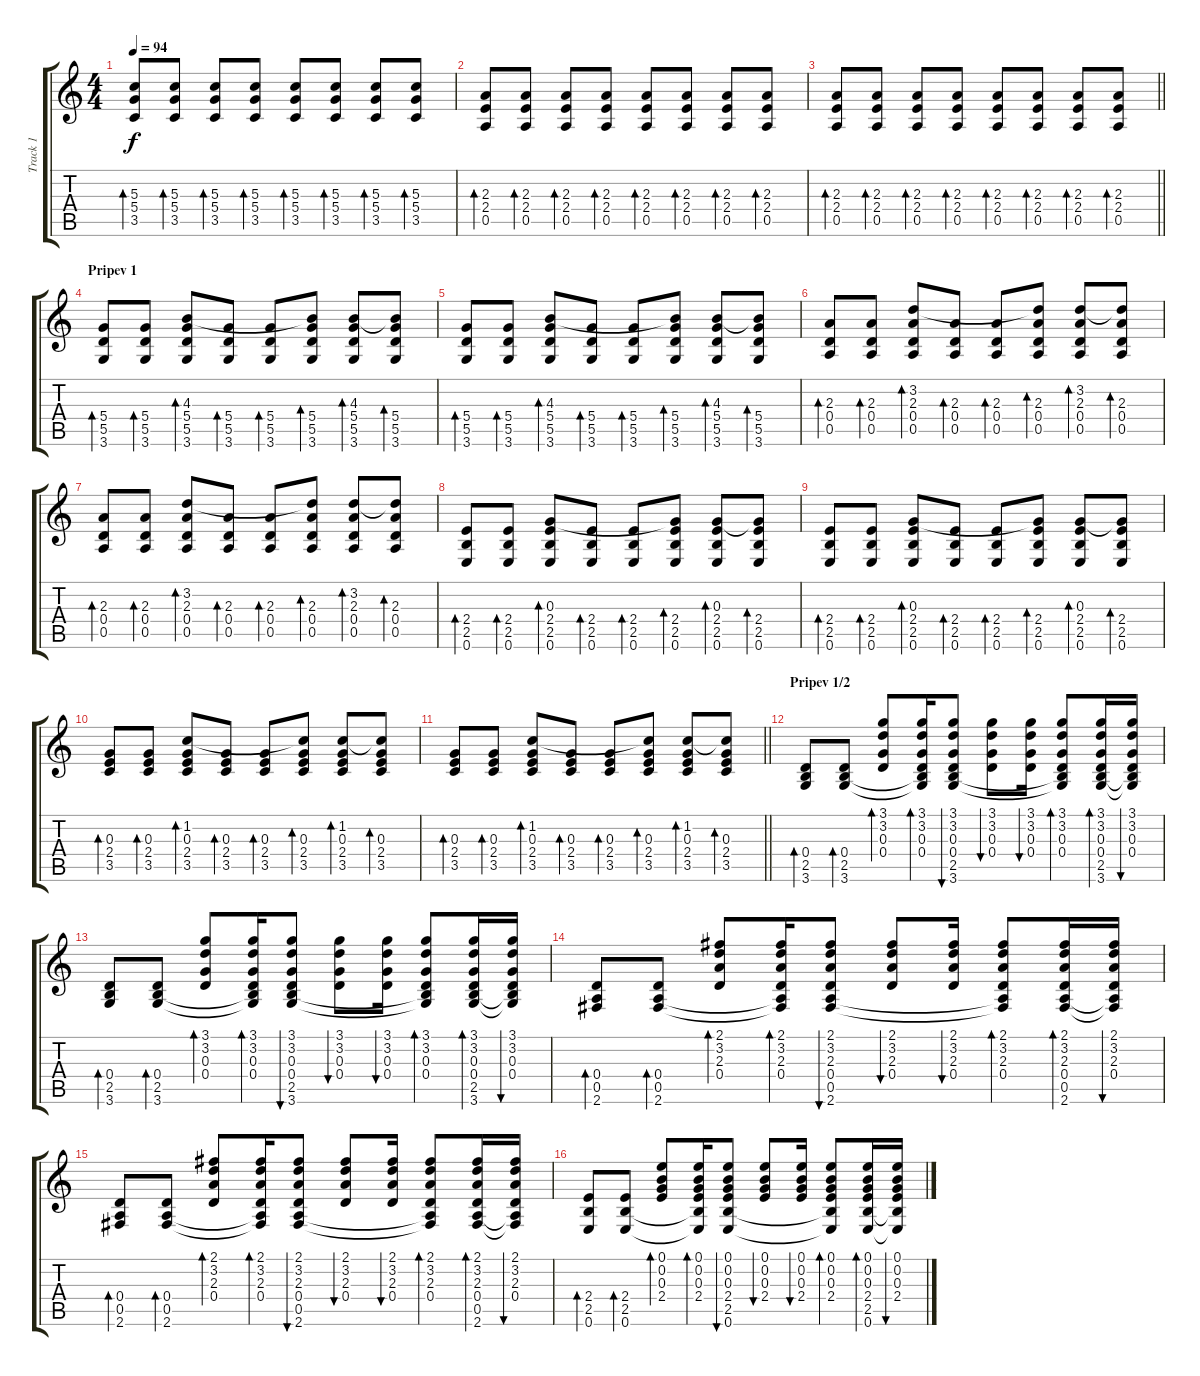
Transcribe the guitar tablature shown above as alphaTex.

\track ("Track 1" "Track 1") {instrument acousticguitarsteel}
\staff {score tabs}
\tuning (E4 B3 G3 D3 A2 E2) {hide}
\ts (4 4)
\tempo 94
\clef g2
\ks c
(5.3 5.4 3.5).8{bd 60 dy f} (5.3 5.4 3.5).8{bd 60} (5.3 5.4 3.5).8{bd 60} (5.3 5.4 3.5).8{bd 60} (5.3 5.4 3.5).8{bd 60} (5.3 5.4 3.5).8{bd 60} (5.3 5.4 3.5).8{bd 60} (5.3 5.4 3.5).8{bd 60} |
(2.3 2.4 0.5).8{bd 60} (2.3 2.4 0.5).8{bd 60} (2.3 2.4 0.5).8{bd 60} (2.3 2.4 0.5).8{bd 60} (2.3 2.4 0.5).8{bd 60} (2.3 2.4 0.5).8{bd 60} (2.3 2.4 0.5).8{bd 60} (2.3 2.4 0.5).8{bd 60} |
\barLineRight lightlight
(2.3 2.4 0.5).8{bd 60} (2.3 2.4 0.5).8{bd 60} (2.3 2.4 0.5).8{bd 60} (2.3 2.4 0.5).8{bd 60} (2.3 2.4 0.5).8{bd 60} (2.3 2.4 0.5).8{bd 60} (2.3 2.4 0.5).8{bd 60} (2.3 2.4 0.5).8{bd 60} |
\section ("" "Pripev 1")
(5.4 5.5 3.6).8{bd 60} (5.4 5.5 3.6).8{bd 60} (4.3 5.4 5.5 3.6).8{bd 60} (5.4 5.5 3.6).8{bd 60} (5.4 5.5 3.6).8{bd 60} (4.3{t} 5.4 5.5 3.6).8{bd 60} (4.3 5.4 5.5 3.6).8{bd 60} (4.3{t} 5.4 5.5 3.6).8{bd 60} |
(5.4 5.5 3.6).8{bd 60} (5.4 5.5 3.6).8{bd 60} (4.3 5.4 5.5 3.6).8{bd 60} (5.4 5.5 3.6).8{bd 60} (5.4 5.5 3.6).8{bd 60} (4.3{t} 5.4 5.5 3.6).8{bd 60} (4.3 5.4 5.5 3.6).8{bd 60} (4.3{t} 5.4 5.5 3.6).8{bd 60} |
(2.3 0.4 0.5).8{bd 60} (2.3 0.4 0.5).8{bd 60} (3.2 2.3 0.4 0.5).8{bd 60} (2.3 0.4 0.5).8{bd 60} (2.3 0.4 0.5).8{bd 60} (3.2{t} 2.3 0.4 0.5).8{bd 60} (3.2 2.3 0.4 0.5).8{bd 60} (3.2{t} 2.3 0.4 0.5).8{bd 60} |
(2.3 0.4 0.5).8{bd 60} (2.3 0.4 0.5).8{bd 60} (3.2 2.3 0.4 0.5).8{bd 60} (2.3 0.4 0.5).8{bd 60} (2.3 0.4 0.5).8{bd 60} (3.2{t} 2.3 0.4 0.5).8{bd 60} (3.2 2.3 0.4 0.5).8{bd 60} (3.2{t} 2.3 0.4 0.5).8{bd 60} |
(2.4 2.5 0.6).8{bd 60} (2.4 2.5 0.6).8{bd 60} (0.3 2.4 2.5 0.6).8{bd 60} (2.4 2.5 0.6).8{bd 60} (2.4 2.5 0.6).8{bd 60} (0.3{t} 2.4 2.5 0.6).8{bd 60} (0.3 2.4 2.5 0.6).8{bd 60} (0.3{t} 2.4 2.5 0.6).8{bd 60} |
(2.4 2.5 0.6).8{bd 60} (2.4 2.5 0.6).8{bd 60} (0.3 2.4 2.5 0.6).8{bd 60} (2.4 2.5 0.6).8{bd 60} (2.4 2.5 0.6).8{bd 60} (0.3{t} 2.4 2.5 0.6).8{bd 60} (0.3 2.4 2.5 0.6).8{bd 60} (0.3{t} 2.4 2.5 0.6).8{bd 60} |
(0.3 2.4 3.5).8{bd 60} (0.3 2.4 3.5).8{bd 60} (1.2 0.3 2.4 3.5).8{bd 60} (0.3 2.4 3.5).8{bd 60} (0.3 2.4 3.5).8{bd 60} (1.2{t} 0.3 2.4 3.5).8{bd 60} (1.2 0.3 2.4 3.5).8{bd 60} (1.2{t} 0.3 2.4 3.5).8{bd 60} |
\barLineRight lightlight
(0.3 2.4 3.5).8{bd 60} (0.3 2.4 3.5).8{bd 60} (1.2 0.3 2.4 3.5).8{bd 60} (0.3 2.4 3.5).8{bd 60} (0.3 2.4 3.5).8{bd 60} (1.2{t} 0.3 2.4 3.5).8{bd 60} (1.2 0.3 2.4 3.5).8{bd 60} (1.2{t} 0.3 2.4 3.5).8{bd 60} |
\section ("" "Pripev 1/2")
(0.4 2.5 3.6).8{bd 60} (0.4 2.5 3.6).8{bd 60} (3.1 3.2 0.3 0.4).8{bd 60} (3.1 3.2 0.3 0.4 2.5{t} 3.6{t}).16{bd 60} (3.1 3.2 0.3 0.4 2.5 3.6).8{bu 60} (3.1 3.2 0.3 0.4).8{bu 60} (3.1 3.2 0.3 0.4).16{bu 60} (3.1 3.2 0.3 0.4 2.5{t} 3.6{t}).8{bd 60} (3.1 3.2 0.3 0.4 2.5 3.6).16{bd 60} (3.1 3.2 0.3 0.4 2.5{t} 3.6{t}).16{bu 60} |
(0.4 2.5 3.6).8{bd 60} (0.4 2.5 3.6).8{bd 60} (3.1 3.2 0.3 0.4).8{bd 60} (3.1 3.2 0.3 0.4 2.5{t} 3.6{t}).16{bd 60} (3.1 3.2 0.3 0.4 2.5 3.6).8{bu 60} (3.1 3.2 0.3 0.4).8{bu 60} (3.1 3.2 0.3 0.4).16{bu 60} (3.1 3.2 0.3 0.4 2.5{t} 3.6{t}).8{bd 60} (3.1 3.2 0.3 0.4 2.5 3.6).16{bd 60} (3.1 3.2 0.3 0.4 2.5{t} 3.6{t}).16{bu 60} |
(0.4 0.5 2.6).8{bd 60} (0.4 0.5 2.6).8{bd 60} (2.1 3.2 2.3 0.4).8{bd 60} (2.1 3.2 2.3 0.4 0.5{t} 2.6{t}).16{bd 60} (2.1 3.2 2.3 0.4 0.5 2.6).8{bu 60} (2.1 3.2 2.3 0.4).8{bu 60} (2.1 3.2 2.3 0.4).16{bu 60} (2.1 3.2 2.3 0.4 0.5{t} 2.6{t}).8{bd 60} (2.1 3.2 2.3 0.4 0.5 2.6).16{bd 60} (2.1 3.2 2.3 0.4 0.5{t} 2.6{t}).16{bu 60} |
(0.4 0.5 2.6).8{bd 60} (0.4 0.5 2.6).8{bd 60} (2.1 3.2 2.3 0.4).8{bd 60} (2.1 3.2 2.3 0.4 0.5{t} 2.6{t}).16{bd 60} (2.1 3.2 2.3 0.4 0.5 2.6).8{bu 60} (2.1 3.2 2.3 0.4).8{bu 60} (2.1 3.2 2.3 0.4).16{bu 60} (2.1 3.2 2.3 0.4 0.5{t} 2.6{t}).8{bd 60} (2.1 3.2 2.3 0.4 0.5 2.6).16{bd 60} (2.1 3.2 2.3 0.4 0.5{t} 2.6{t}).16{bu 60} |
(2.4 2.5 0.6).8{bd 60} (2.4 2.5 0.6).8{bd 60} (0.1 0.2 0.3 2.4).8{bd 60} (0.1 0.2 0.3 2.4 2.5{t} 0.6{t}).16{bd 60} (0.1 0.2 0.3 2.4 2.5 0.6).8{bu 60} (0.1 0.2 0.3 2.4).8{bu 60} (0.1 0.2 0.3 2.4).16{bu 60} (0.1 0.2 0.3 2.4 2.5{t} 0.6{t}).8{bd 60} (0.1 0.2 0.3 2.4 2.5 0.6).16{bd 60} (0.1 0.2 0.3 2.4 2.5{t} 0.6{t}).16{bu 60}
